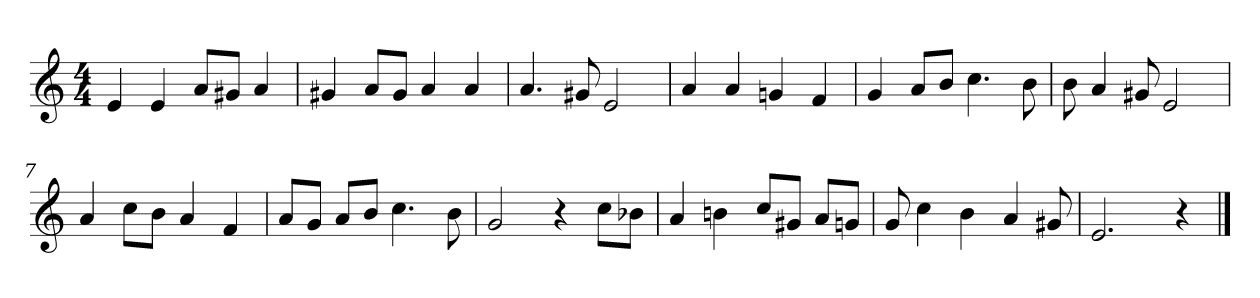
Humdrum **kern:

**kern
*part1
*staff1
*clefG2
*k[]
*C:
*M4/4
=1
4e
4e
8a/L
8g#X/J
4a
=2
4g#X
8a/L
8g#/J
4a
4a
=3
4.a
8g#X
2e
=4
4a
4a
4gn
4f
=5
4g
8a/L
8b/J
4.cc
8b
=6
8b
4a
8g#X
2e
=7
4a
8cc\L
8b\J
4a
4f
=8
8a/L
8g/J
8a/L
8b/J
4.cc
8b
=9
2g
4r
8cc\L
8b-X\J
=10
4a
4bn
8cc/L
8g#X/J
8a/L
8gn/J
=11
8g
4cc
4b
4a
8g#X
=12
2.e
4r
==
*-
